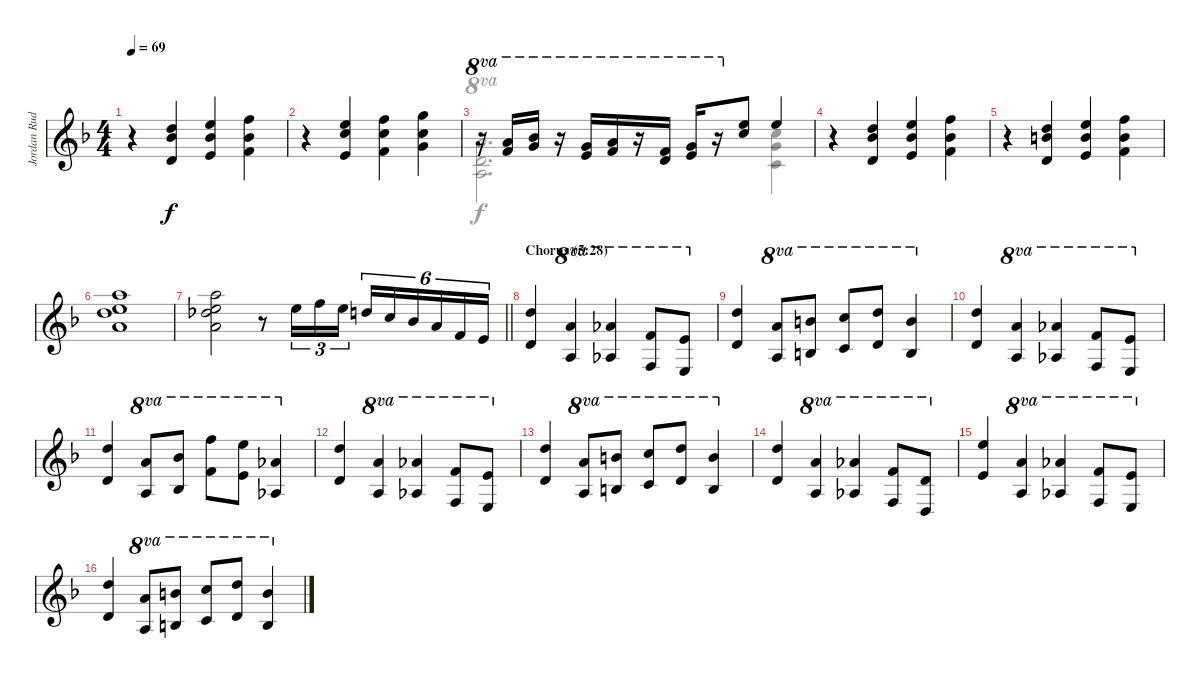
\track ("Jordan Rudess Strings" "Jordan Rud") {instrument stringensemble1}
\staff {score}
\tuning (E4 B3 G3 D3 A2 E2 B1) {hide}
\voice
\ts (4 4)
\tempo 69
\clef g2
\ks dminor
r.4{dy f} (10.1 3.2 15.3).4 (0.1 17.2 15.3).4 (1.1 18.2 15.3).4 |
r.4 (0.1 17.2 17.3).4 (1.1 18.2 17.3).4 (3.1 20.2 17.3).4 |
r.16{ot 8va} (17.1 18.2).16{ot 8va} (18.1 20.2).16{ot 8va} r.16{ot 8va} (15.1 17.2).16{ot 8va} (17.1 18.2).16{ot 8va} r.16{ot 8va} (13.1 15.2).16{ot 8va} (15.1 17.2).16{ot 8va} r.16{ot 8va} (12.1 13.2).8 12.1.4 |
r.4 (10.1 3.2 15.3).4 (0.1 17.2 15.3).4 (1.1 18.2 15.3).4 |
r.4 (10.1 3.2 16.3).4 (0.1 17.2 16.3).4 (1.1 18.2 16.3).4 |
(17.1 17.2 14.3 24.4).1 |
\barLineRight lightlight
(17.1 17.2 18.3 19.4).2 r.8 12.1.16{tu (3 2)} 13.1.16{tu (3 2)} 12.1.16{tu (3 2)} 10.1.16{tu (6 4)} 8.1.16{tu (6 4)} 11.2.16{tu (6 4)} 5.1.16{tu (6 4)} 1.1.16{tu (6 4)} 0.1.16{tu (6 4)} |
\section ("" "Chorus (5:28)")
(10.1 3.2).4{volume 13} (17.1 10.2).4{ot 8va} (16.1 9.2).4{ot 8va} (1.1 18.2).8{ot 8va} (0.1 17.2).8{ot 8va} |
(10.1 3.2).4 (5.1 22.2).8{ot 8va} (7.1 24.2).8{ot 8va} (8.1 25.2).8{ot 8va} (10.1 27.2).8{ot 8va} (7.1 24.2).4{ot 8va} |
(10.1 3.2).4 (17.1 10.2).4{ot 8va} (16.1 9.2).4{ot 8va} (1.1 18.2).8{ot 8va} (0.1 17.2).8{ot 8va} |
(10.1 3.2).4 (5.1 22.2).8{ot 8va} (6.1 23.2).8{ot 8va} (13.1 30.2).8{ot 8va} (12.1 29.2).8{ot 8va} (4.1 21.2).4{ot 8va} |
(10.1 3.2).4 (17.1 10.2).4{ot 8va} (16.1 9.2).4{ot 8va} (1.1 18.2).8{ot 8va} (0.1 17.2).8{ot 8va} |
(10.1 3.2).4 (5.1 22.2).8{ot 8va} (7.1 24.2).8{ot 8va} (8.1 25.2).8{ot 8va} (10.1 27.2).8{ot 8va} (7.1 24.2).4{ot 8va} |
(10.1 3.2).4 (17.1 10.2).4{ot 8va} (16.1 9.2).4{ot 8va} (18.2 10.3).8{ot 8va} (10.1 3.2).8{ot 8va} |
(0.1 17.2).4 (17.1 10.2).4{ot 8va} (16.1 9.2).4{ot 8va} (1.1 18.2).8{ot 8va} (0.1 17.2).8{ot 8va} |
(10.1 3.2).4 (5.1 22.2).8{ot 8va} (7.1 24.2).8{ot 8va} (8.1 25.2).8{ot 8va} (10.1 27.2).8{ot 8va} (7.1 24.2).4{ot 8va}
\voice
\clef g2
\ottava regular
\simile none
\ks dminor
|
|
(17.1 15.2 14.3).2{d ot 8va} (8.1 1.2 12.3).4 |
|
|
|
\barLineRight lightlight
|
|
|
|
|
|
|
|
|
